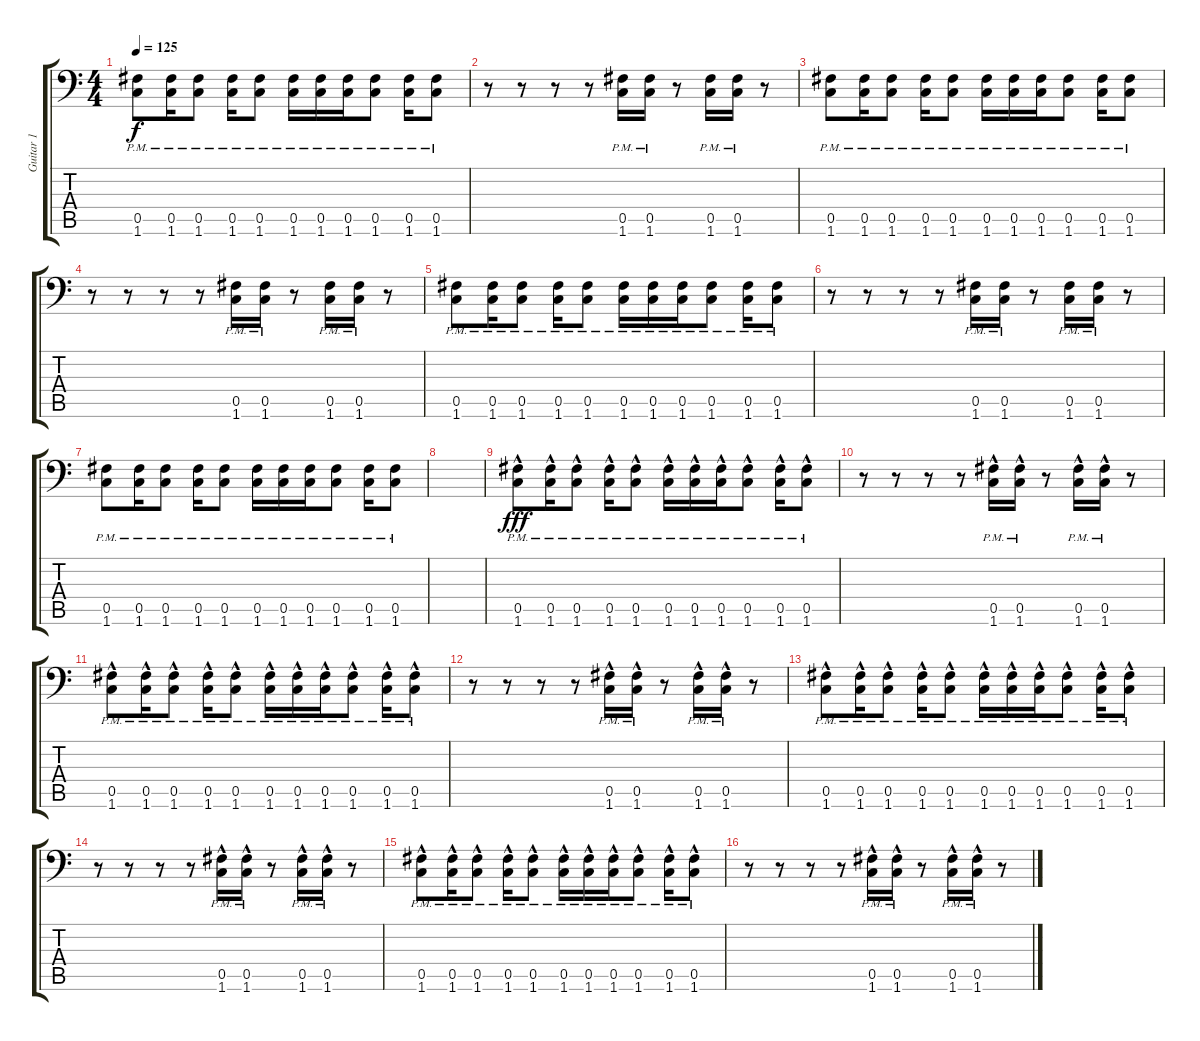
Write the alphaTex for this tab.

\track ("Guitar 1" "Guitar 1") {instrument distortionguitar}
\staff {score tabs}
\tuning (Db4 Ab3 E3 B2 Gb2 B1) {hide}
\ts (4 4)
\tempo 125
\clef f4
\ks c
(0.5{pm} 1.6{pm}).8{dy f instrument distortionguitar} (0.5{pm} 1.6{pm}).16 (0.5{pm} 1.6{pm}).8 (0.5{pm} 1.6{pm}).16 (0.5{pm} 1.6{pm}).8 (0.5{pm} 1.6{pm}).16 (0.5{pm} 1.6{pm}).16 (0.5{pm} 1.6{pm}).16 (0.5{pm} 1.6{pm}).8 (0.5{pm} 1.6{pm}).16 (0.5{pm} 1.6{pm}).8 |
r.8 r.8 r.8 r.8 (0.5{pm} 1.6{pm}).16 (0.5{pm} 1.6{pm}).16 r.8 (0.5{pm} 1.6{pm}).16 (0.5{pm} 1.6{pm}).16 r.8 |
(0.5{pm} 1.6{pm}).8 (0.5{pm} 1.6{pm}).16 (0.5{pm} 1.6{pm}).8 (0.5{pm} 1.6{pm}).16 (0.5{pm} 1.6{pm}).8 (0.5{pm} 1.6{pm}).16 (0.5{pm} 1.6{pm}).16 (0.5{pm} 1.6{pm}).16 (0.5{pm} 1.6{pm}).8 (0.5{pm} 1.6{pm}).16 (0.5{pm} 1.6{pm}).8 |
r.8 r.8 r.8 r.8 (0.5{pm} 1.6{pm}).16 (0.5{pm} 1.6{pm}).16 r.8 (0.5{pm} 1.6{pm}).16 (0.5{pm} 1.6{pm}).16 r.8 |
(0.5{pm} 1.6{pm}).8 (0.5{pm} 1.6{pm}).16 (0.5{pm} 1.6{pm}).8 (0.5{pm} 1.6{pm}).16 (0.5{pm} 1.6{pm}).8 (0.5{pm} 1.6{pm}).16 (0.5{pm} 1.6{pm}).16 (0.5{pm} 1.6{pm}).16 (0.5{pm} 1.6{pm}).8 (0.5{pm} 1.6{pm}).16 (0.5{pm} 1.6{pm}).8 |
r.8 r.8 r.8 r.8 (0.5{pm} 1.6{pm}).16 (0.5{pm} 1.6{pm}).16 r.8 (0.5{pm} 1.6{pm}).16 (0.5{pm} 1.6{pm}).16 r.8 |
(0.5{pm} 1.6{pm}).8 (0.5{pm} 1.6{pm}).16 (0.5{pm} 1.6{pm}).8 (0.5{pm} 1.6{pm}).16 (0.5{pm} 1.6{pm}).8 (0.5{pm} 1.6{pm}).16 (0.5{pm} 1.6{pm}).16 (0.5{pm} 1.6{pm}).16 (0.5{pm} 1.6{pm}).8 (0.5{pm} 1.6{pm}).16 (0.5{pm} 1.6{pm}).8 |
|
(0.5{hac pm} 1.6{hac pm}).8{dy fff} (0.5{hac pm} 1.6{hac pm}).16 (0.5{hac pm} 1.6{hac pm}).8 (0.5{hac pm} 1.6{hac pm}).16 (0.5{hac pm} 1.6{hac pm}).8 (0.5{hac pm} 1.6{hac pm}).16 (0.5{hac pm} 1.6{hac pm}).16 (0.5{hac pm} 1.6{hac pm}).16 (0.5{hac pm} 1.6{hac pm}).8 (0.5{hac pm} 1.6{hac pm}).16 (0.5{hac pm} 1.6{hac pm}).8 |
r.8 r.8 r.8 r.8 (0.5{hac pm} 1.6{hac pm}).16 (0.5{hac pm} 1.6{hac pm}).16 r.8 (0.5{hac pm} 1.6{hac pm}).16 (0.5{hac pm} 1.6{hac pm}).16 r.8 |
(0.5{hac pm} 1.6{hac pm}).8 (0.5{hac pm} 1.6{hac pm}).16 (0.5{hac pm} 1.6{hac pm}).8 (0.5{hac pm} 1.6{hac pm}).16 (0.5{hac pm} 1.6{hac pm}).8 (0.5{hac pm} 1.6{hac pm}).16 (0.5{hac pm} 1.6{hac pm}).16 (0.5{hac pm} 1.6{hac pm}).16 (0.5{hac pm} 1.6{hac pm}).8 (0.5{hac pm} 1.6{hac pm}).16 (0.5{hac pm} 1.6{hac pm}).8 |
r.8 r.8 r.8 r.8 (0.5{hac pm} 1.6{hac pm}).16 (0.5{hac pm} 1.6{hac pm}).16 r.8 (0.5{hac pm} 1.6{hac pm}).16 (0.5{hac pm} 1.6{hac pm}).16 r.8 |
(0.5{hac pm} 1.6{hac pm}).8 (0.5{hac pm} 1.6{hac pm}).16 (0.5{hac pm} 1.6{hac pm}).8 (0.5{hac pm} 1.6{hac pm}).16 (0.5{hac pm} 1.6{hac pm}).8 (0.5{hac pm} 1.6{hac pm}).16 (0.5{hac pm} 1.6{hac pm}).16 (0.5{hac pm} 1.6{hac pm}).16 (0.5{hac pm} 1.6{hac pm}).8 (0.5{hac pm} 1.6{hac pm}).16 (0.5{hac pm} 1.6{hac pm}).8 |
r.8 r.8 r.8 r.8 (0.5{hac pm} 1.6{hac pm}).16 (0.5{hac pm} 1.6{hac pm}).16 r.8 (0.5{hac pm} 1.6{hac pm}).16 (0.5{hac pm} 1.6{hac pm}).16 r.8 |
(0.5{hac pm} 1.6{hac pm}).8 (0.5{hac pm} 1.6{hac pm}).16 (0.5{hac pm} 1.6{hac pm}).8 (0.5{hac pm} 1.6{hac pm}).16 (0.5{hac pm} 1.6{hac pm}).8 (0.5{hac pm} 1.6{hac pm}).16 (0.5{hac pm} 1.6{hac pm}).16 (0.5{hac pm} 1.6{hac pm}).16 (0.5{hac pm} 1.6{hac pm}).8 (0.5{hac pm} 1.6{hac pm}).16 (0.5{hac pm} 1.6{hac pm}).8 |
r.8 r.8 r.8 r.8 (0.5{hac pm} 1.6{hac pm}).16 (0.5{hac pm} 1.6{hac pm}).16 r.8 (0.5{hac pm} 1.6{hac pm}).16 (0.5{hac pm} 1.6{hac pm}).16 r.8
